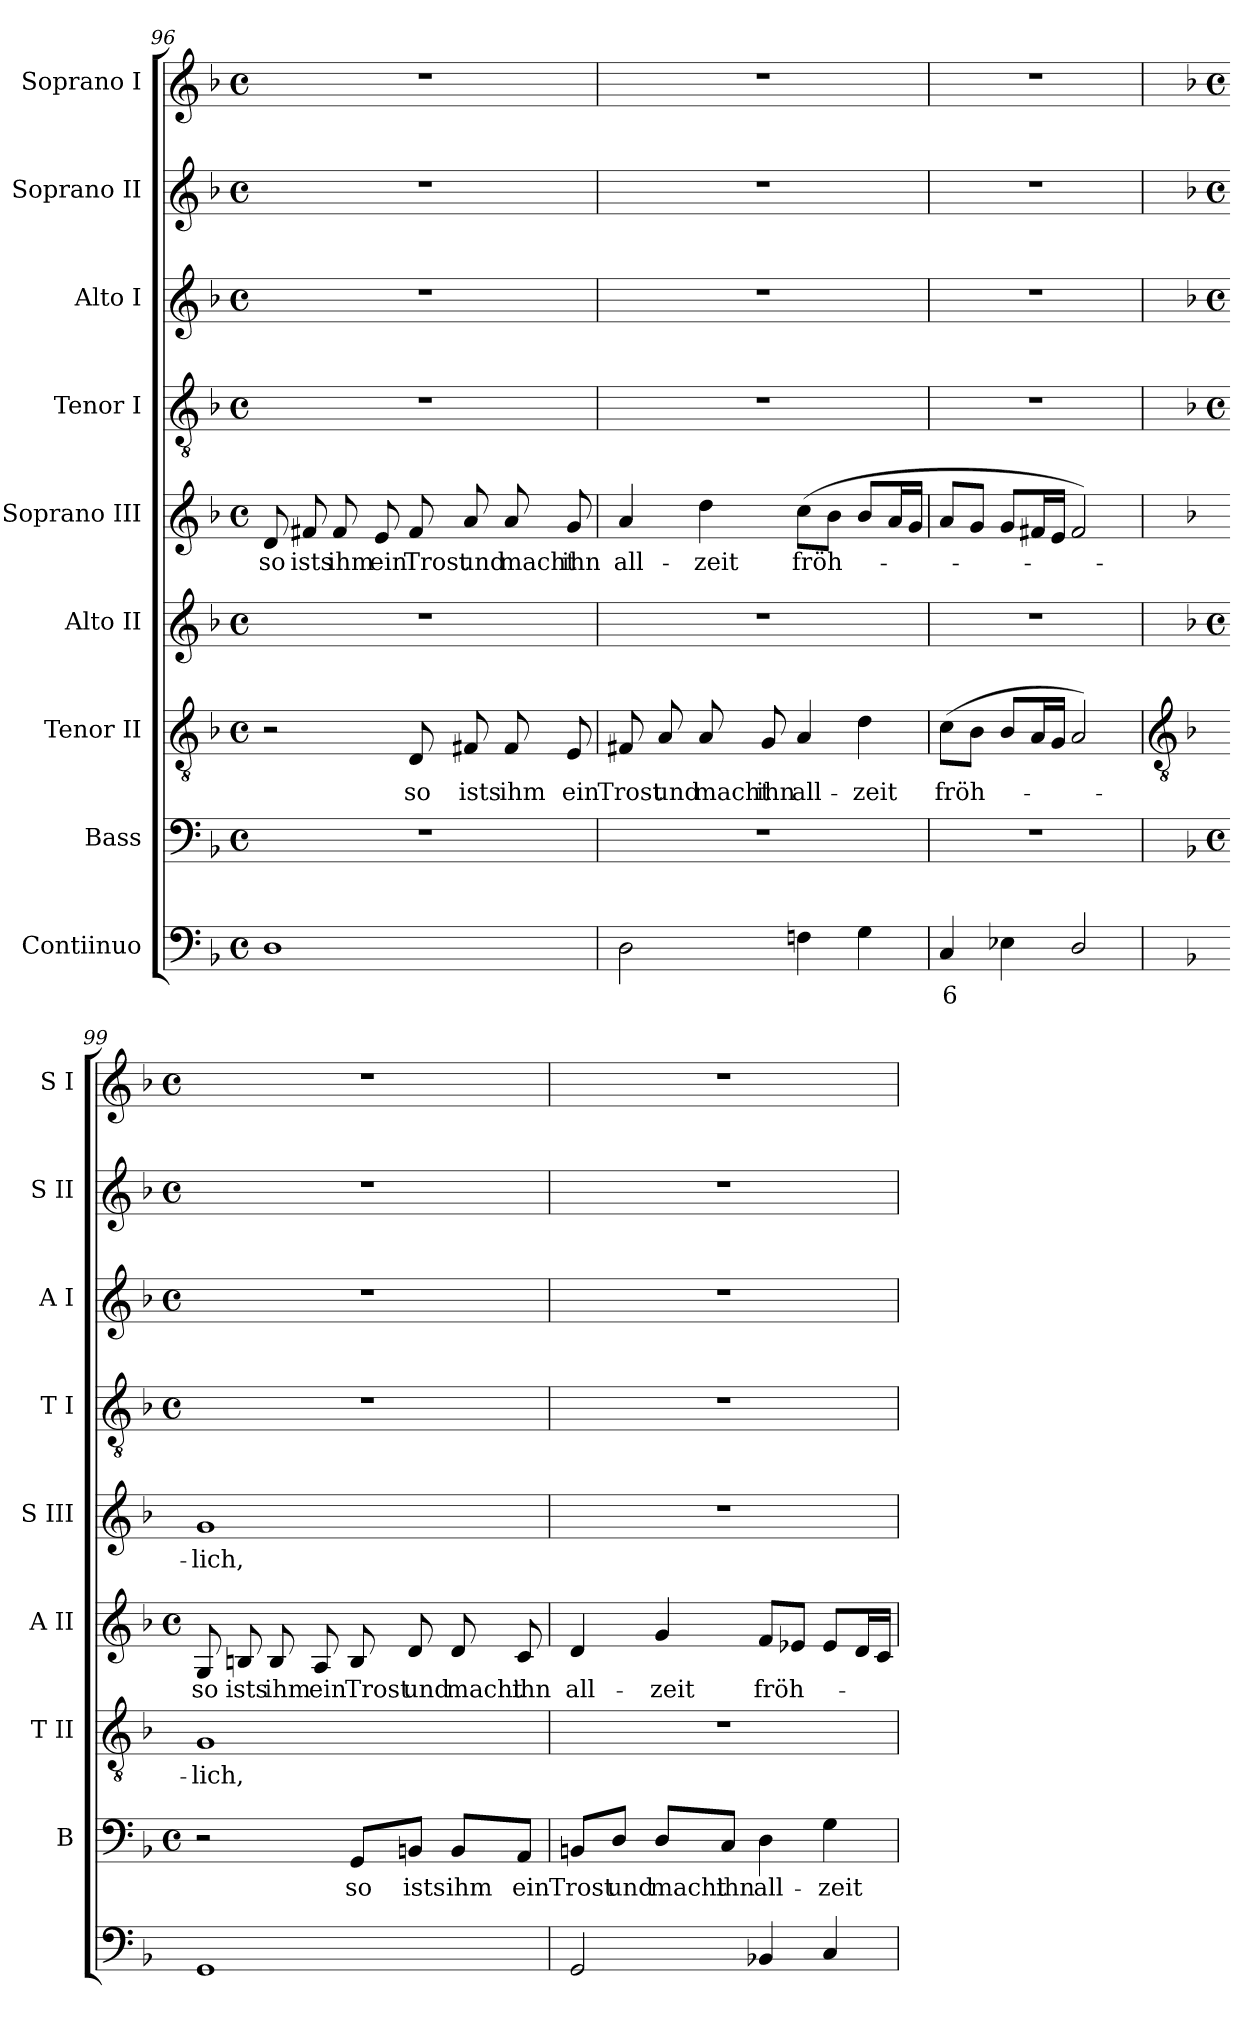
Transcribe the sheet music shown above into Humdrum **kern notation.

**kern	**text	**kern	**text	**kern	**text	**kern	**text	**kern	**text	**kern	**kern	**kern	**kern
*part9	*part9	*part8	*part8	*part7	*part7	*part6	*part6	*part5	*part5	*part4	*part3	*part2	*part1
*staff9	*staff9	*staff8	*staff8	*staff7	*staff7	*staff6	*staff6	*staff5	*staff5	*staff4	*staff3	*staff2	*staff1
*I"Contiinuo	*	*I"Bass	*	*I"Tenor II	*	*I"Alto II	*	*I"Soprano III	*	*I"Tenor I	*I"Alto I	*I"Soprano II	*I"Soprano I
*	*	*I'B	*	*I'T II	*	*I'A II	*	*I'S III	*	*I'T I	*I'A I	*I'S II	*I'S I
!!LO:LB:g=z
*clefF4	*	*clefF4	*	*clefGv2	*	*clefG2	*	*clefG2	*	*clefGv2	*clefG2	*clefG2	*clefG2
*k[b-]	*	*k[b-]	*	*k[b-]	*	*k[b-]	*	*k[b-]	*	*k[b-]	*k[b-]	*k[b-]	*k[b-]
*F:	*	*F:	*	*F:	*	*F:	*	*F:	*	*F:	*F:	*F:	*F:
*M4/4	*	*M4/4	*	*M4/4	*	*M4/4	*	*M4/4	*	*M4/4	*M4/4	*M4/4	*M4/4
*met(c)	*	*met(c)	*	*met(c)	*	*met(c)	*	*met(c)	*	*met(c)	*met(c)	*met(c)	*met(c)
=96	=96	=96	=96	=96	=96	=96	=96	=96	=96	=96	=96	=96	=96
!	!	!	!	!	!	!	!	!	!LO:LY:b	!	!	!	!
1D	.	1r	.	2r	.	1r	.	8d	so	1r	1r	1r	1r
!	!	!	!	!	!	!	!	!	!LO:LY:b	!	!	!	!
.	.	.	.	.	.	.	.	8f#X	ists	.	.	.	.
!	!	!	!	!	!	!	!	!	!LO:LY:b	!	!	!	!
.	.	.	.	.	.	.	.	8f#	ihm	.	.	.	.
!	!	!	!	!	!	!	!	!	!LO:LY:b	!	!	!	!
.	.	.	.	.	.	.	.	8e	ein	.	.	.	.
!	!	!	!	!	!LO:LY:b	!	!	!	!LO:LY:b	!	!	!	!
.	.	.	.	8D	so	.	.	8f#	Trost	.	.	.	.
!	!	!	!	!	!LO:LY:b	!	!	!	!LO:LY:b	!	!	!	!
.	.	.	.	8F#X	ists	.	.	8a	und	.	.	.	.
!	!	!	!	!	!LO:LY:b	!	!	!	!LO:LY:b	!	!	!	!
.	.	.	.	8F#	ihm	.	.	8a	macht	.	.	.	.
!	!	!	!	!	!LO:LY:b	!	!	!	!LO:LY:b	!	!	!	!
.	.	.	.	8E	ein	.	.	8g	ihn	.	.	.	.
=97	=97	=97	=97	=97	=97	=97	=97	=97	=97	=97	=97	=97	=97
!	!	!	!	!	!LO:LY:b	!	!	!	!LO:LY:b	!	!	!	!
2D	.	1r	.	8F#X	Trost	1r	.	4a	all-	1r	1r	1r	1r
!	!	!	!	!	!LO:LY:b	!	!	!	!	!	!	!	!
.	.	.	.	8A	und	.	.	.	.	.	.	.	.
!	!	!	!	!	!LO:LY:b	!	!	!	!LO:LY:b	!	!	!	!
.	.	.	.	8A	macht	.	.	4dd	-zeit	.	.	.	.
!	!	!	!	!	!LO:LY:b	!	!	!	!	!	!	!	!
.	.	.	.	8G	ihn	.	.	.	.	.	.	.	.
!	!	!	!	!	!LO:LY:b	!	!	!	!LO:LY:b	!	!	!	!
4Fn	.	.	.	4A	all-	.	.	(<8ccL	fröh-	.	.	.	.
.	.	.	.	.	.	.	.	8b-J	.	.	.	.	.
!	!	!	!	!	!LO:LY:b	!	!	!	!	!	!	!	!
4G	.	.	.	4d	-zeit	.	.	8b-L	.	.	.	.	.
.	.	.	.	.	.	.	.	16aL	.	.	.	.	.
.	.	.	.	.	.	.	.	16gJJ	.	.	.	.	.
=98	=98	=98	=98	=98	=98	=98	=98	=98	=98	=98	=98	=98	=98
!	!LO:LY:b	!	!	!	!LO:LY:b	!	!	!	!	!	!	!	!
4C	6	1r	.	(<8cL	fröh-	1r	.	8aL	.	1r	1r	1r	1r
.	.	.	.	8B-J	.	.	.	8gJ	.	.	.	.	.
4E-X	.	.	.	8B-L	.	.	.	8gL	.	.	.	.	.
.	.	.	.	16AL	.	.	.	16f#XL	.	.	.	.	.
.	.	.	.	16GJJ	.	.	.	16eJJ	.	.	.	.	.
2D/	.	.	.	2A)	.	.	.	2f#)	.	.	.	.	.
!!LO:LB:g=z
=99	=99	=99	=99	=99	=99	=99	=99	=99	=99	=99	=99	=99	=99
*	*	*	*	*clefGv2	*	*	*	*	*	*	*	*	*
*	*	*k[b-]	*	*	*	*k[b-]	*	*	*	*	*	*	*
*	*	*F:	*	*	*	*F:	*	*	*	*	*	*	*
*	*	*M4/4	*	*	*	*M4/4	*	*	*	*M4/4	*M4/4	*M4/4	*M4/4
*	*	*met(c)	*	*	*	*met(c)	*	*	*	*met(c)	*met(c)	*met(c)	*met(c)
!	!	!	!	!	!LO:LY:b	!	!LO:LY:b	!	!LO:LY:b	!	!	!	!
1GG	.	2r	.	1G	lich,	8G	so	1g	lich,	1r	1r	1r	1r
!	!	!	!	!	!	!	!LO:LY:b	!	!	!	!	!	!
.	.	.	.	.	.	8Bn	ists	.	.	.	.	.	.
!	!	!	!	!	!	!	!LO:LY:b	!	!	!	!	!	!
.	.	.	.	.	.	8B	ihm	.	.	.	.	.	.
!	!	!	!	!	!	!	!LO:LY:b	!	!	!	!	!	!
.	.	.	.	.	.	8A	ein	.	.	.	.	.	.
!	!	!	!LO:LY:b	!	!	!	!LO:LY:b	!	!	!	!	!	!
.	.	8GG/L	so	.	.	8B	Trost	.	.	.	.	.	.
!	!	!	!LO:LY:b	!	!	!	!LO:LY:b	!	!	!	!	!	!
.	.	8BBn/J	ists	.	.	8d	und	.	.	.	.	.	.
!	!	!	!LO:LY:b	!	!	!	!LO:LY:b	!	!	!	!	!	!
.	.	8BB/L	ihm	.	.	8d	macht	.	.	.	.	.	.
!	!	!	!LO:LY:b	!	!	!	!LO:LY:b	!	!	!	!	!	!
.	.	8AA/J	ein	.	.	8c	ihn	.	.	.	.	.	.
=100	=100	=100	=100	=100	=100	=100	=100	=100	=100	=100	=100	=100	=100
!	!	!	!LO:LY:b	!	!	!	!LO:LY:b	!	!	!	!	!	!
2GG	.	8BBn/L	Trost	1r	.	4d	all-	1r	.	1r	1r	1r	1r
!	!	!	!LO:LY:b	!	!	!	!	!	!	!	!	!	!
.	.	8D/J	und	.	.	.	.	.	.	.	.	.	.
!	!	!	!LO:LY:b	!	!	!	!LO:LY:b	!	!	!	!	!	!
.	.	8D/L	macht	.	.	4g	-zeit	.	.	.	.	.	.
!	!	!	!LO:LY:b	!	!	!	!	!	!	!	!	!	!
.	.	8C/J	ihn	.	.	.	.	.	.	.	.	.	.
!	!	!	!LO:LY:b	!	!	!	!LO:LY:b	!	!	!	!	!	!
4BB-X	.	4D	all-	.	.	8fL	fröh-	.	.	.	.	.	.
.	.	.	.	.	.	8e-XJ	.	.	.	.	.	.	.
!	!	!	!LO:LY:b	!	!	!	!	!	!	!	!	!	!
4C	.	4G	-zeit	.	.	8e-L	.	.	.	.	.	.	.
.	.	.	.	.	.	16dL	.	.	.	.	.	.	.
.	.	.	.	.	.	16cJJ	.	.	.	.	.	.	.
=	=	=	=	=	=	=	=	=	=	=	=	=	=
*-	*-	*-	*-	*-	*-	*-	*-	*-	*-	*-	*-	*-	*-
